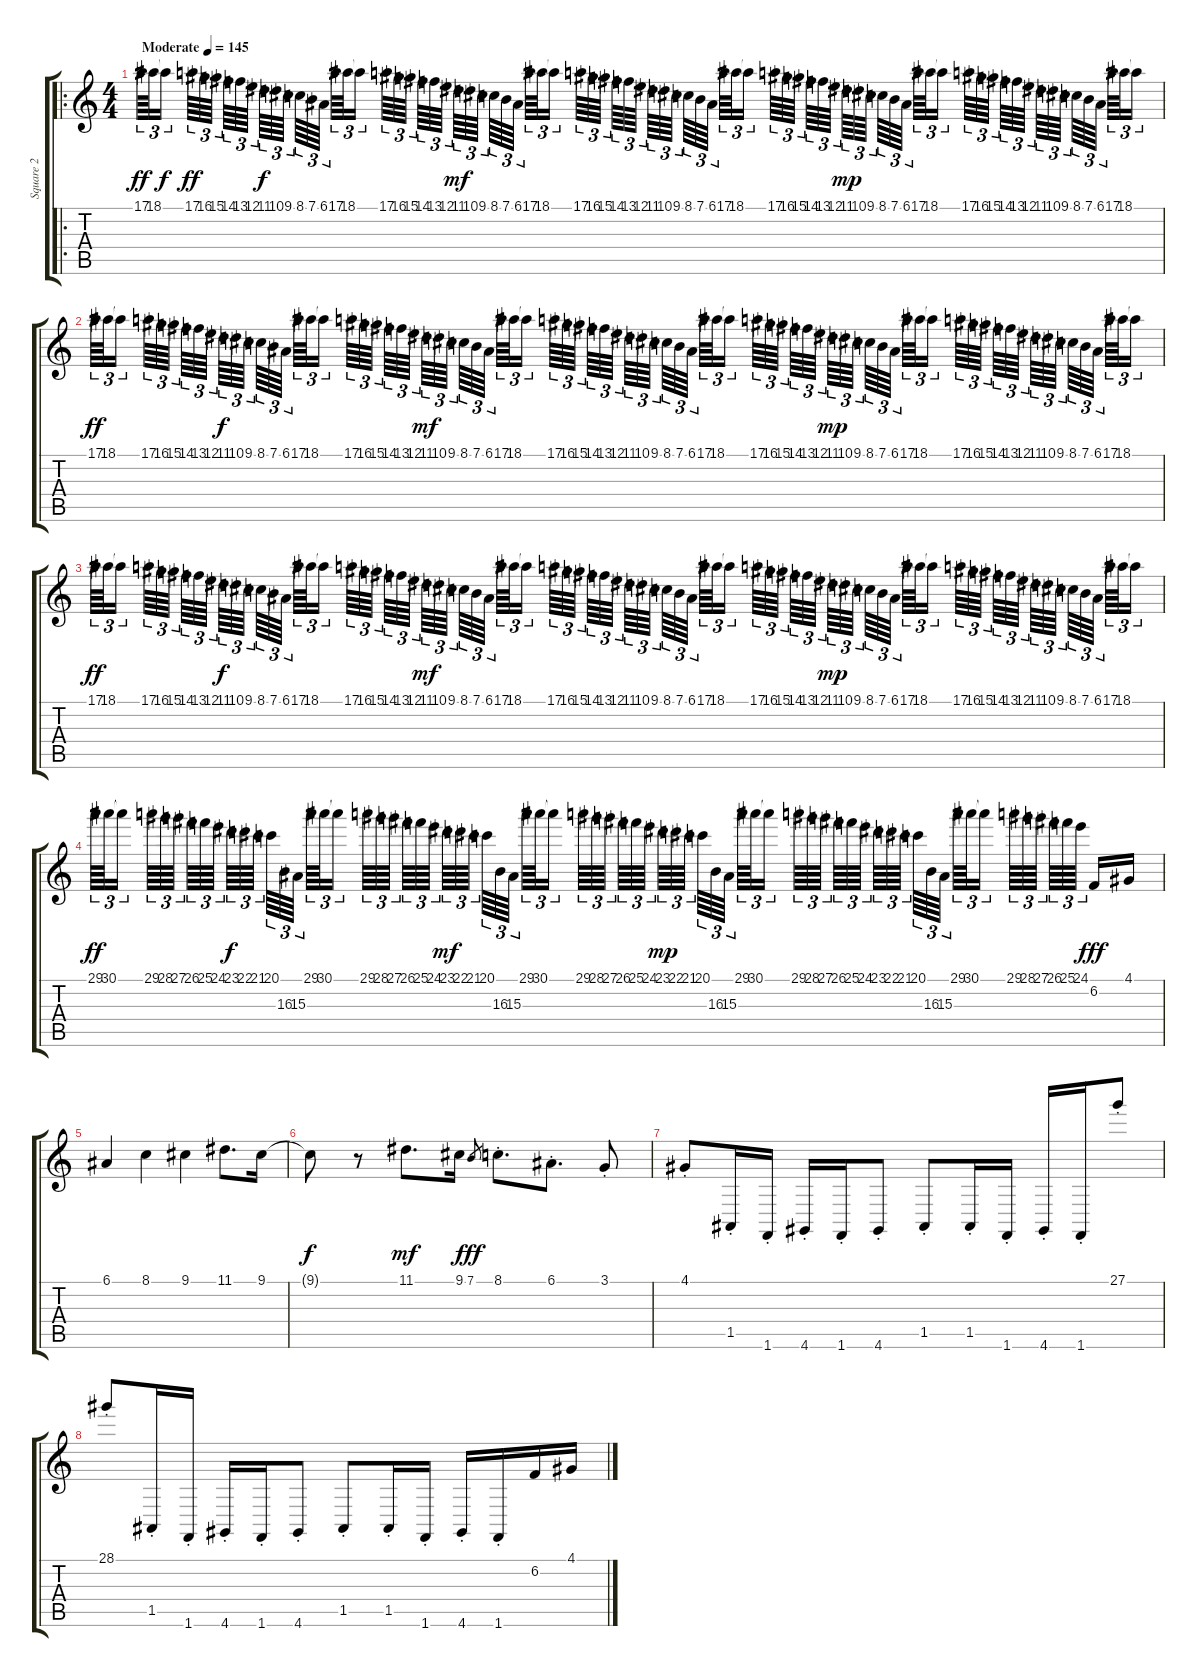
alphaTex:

\track ("Square 2" "Square 2") {instrument lead1square}
\staff {score tabs}
\tuning (E4 B3 G3 D3 A2 E2) {hide}
\ro
\ts (4 4)
\tempo (145 "Moderate")
\clef g2
\ks c
17.1.64{tu (3 2) dy ff instrument lead1square} 18.1.64{tu (3 2)} 18.1{t}.16{tu (3 2) dy f beam splitsecondary} 17.1.64{tu (3 2) dy ff} 16.1.64{tu (3 2)} 15.1.64{tu (3 2) beam splitsecondary} 14.1.64{tu (3 2)} 13.1.64{tu (3 2)} 12.1.64{tu (3 2) beam splitsecondary} 11.1.64{tu (3 2) dy f} 10.1.64{tu (3 2)} 9.1.64{tu (3 2) beam splitsecondary} 8.1.64{tu (3 2)} 7.1.64{tu (3 2)} 6.1.64{tu (3 2) beam splitsecondary} 17.1.64{tu (3 2)} 18.1.64{tu (3 2)} 18.1{t}.16{tu (3 2)} 17.1.64{tu (3 2)} 16.1.64{tu (3 2)} 15.1.64{tu (3 2) beam splitsecondary} 14.1.64{tu (3 2)} 13.1.64{tu (3 2)} 12.1.64{tu (3 2) beam splitsecondary} 11.1.64{tu (3 2) dy mf} 10.1.64{tu (3 2)} 9.1.64{tu (3 2) beam splitsecondary} 8.1.64{tu (3 2)} 7.1.64{tu (3 2)} 6.1.64{tu (3 2) beam splitsecondary} 17.1.64{tu (3 2)} 18.1.64{tu (3 2)} 18.1{t}.16{tu (3 2) beam splitsecondary} 17.1.64{tu (3 2)} 16.1.64{tu (3 2)} 15.1.64{tu (3 2) beam splitsecondary} 14.1.64{tu (3 2)} 13.1.64{tu (3 2)} 12.1.64{tu (3 2)} 11.1.64{tu (3 2)} 10.1.64{tu (3 2)} 9.1.64{tu (3 2) beam splitsecondary} 8.1.64{tu (3 2)} 7.1.64{tu (3 2)} 6.1.64{tu (3 2) beam splitsecondary} 17.1.64{tu (3 2)} 18.1.64{tu (3 2)} 18.1{t}.16{tu (3 2) beam splitsecondary} 17.1.64{tu (3 2)} 16.1.64{tu (3 2)} 15.1.64{tu (3 2) beam splitsecondary} 14.1.64{tu (3 2)} 13.1.64{tu (3 2)} 12.1.64{tu (3 2) beam splitsecondary} 11.1.64{tu (3 2) dy mp} 10.1.64{tu (3 2)} 9.1.64{tu (3 2) beam splitsecondary} 8.1.64{tu (3 2)} 7.1.64{tu (3 2)} 6.1.64{tu (3 2)} 17.1.64{tu (3 2)} 18.1.64{tu (3 2)} 18.1{t}.16{tu (3 2) beam splitsecondary} 17.1.64{tu (3 2)} 16.1.64{tu (3 2)} 15.1.64{tu (3 2) beam splitsecondary} 14.1.64{tu (3 2)} 13.1.64{tu (3 2)} 12.1.64{tu (3 2) beam splitsecondary} 11.1.64{tu (3 2)} 10.1.64{tu (3 2)} 9.1.64{tu (3 2) beam splitsecondary} 8.1.64{tu (3 2)} 7.1.64{tu (3 2)} 6.1.64{tu (3 2) beam splitsecondary} 17.1.64{tu (3 2)} 18.1.64{tu (3 2)} 18.1{t}.16{tu (3 2)} |
17.1.64{tu (3 2) dy ff} 18.1.64{tu (3 2)} 18.1{t}.16{tu (3 2) beam splitsecondary} 17.1.64{tu (3 2)} 16.1.64{tu (3 2)} 15.1.64{tu (3 2) beam splitsecondary} 14.1.64{tu (3 2)} 13.1.64{tu (3 2)} 12.1.64{tu (3 2) beam splitsecondary} 11.1.64{tu (3 2) dy f} 10.1.64{tu (3 2)} 9.1.64{tu (3 2) beam splitsecondary} 8.1.64{tu (3 2)} 7.1.64{tu (3 2)} 6.1.64{tu (3 2) beam splitsecondary} 17.1.64{tu (3 2)} 18.1.64{tu (3 2)} 18.1{t}.16{tu (3 2)} 17.1.64{tu (3 2)} 16.1.64{tu (3 2)} 15.1.64{tu (3 2) beam splitsecondary} 14.1.64{tu (3 2)} 13.1.64{tu (3 2)} 12.1.64{tu (3 2) beam splitsecondary} 11.1.64{tu (3 2) dy mf} 10.1.64{tu (3 2)} 9.1.64{tu (3 2) beam splitsecondary} 8.1.64{tu (3 2)} 7.1.64{tu (3 2)} 6.1.64{tu (3 2) beam splitsecondary} 17.1.64{tu (3 2)} 18.1.64{tu (3 2)} 18.1{t}.16{tu (3 2) beam splitsecondary} 17.1.64{tu (3 2)} 16.1.64{tu (3 2)} 15.1.64{tu (3 2) beam splitsecondary} 14.1.64{tu (3 2)} 13.1.64{tu (3 2)} 12.1.64{tu (3 2)} 11.1.64{tu (3 2)} 10.1.64{tu (3 2)} 9.1.64{tu (3 2) beam splitsecondary} 8.1.64{tu (3 2)} 7.1.64{tu (3 2)} 6.1.64{tu (3 2) beam splitsecondary} 17.1.64{tu (3 2)} 18.1.64{tu (3 2)} 18.1{t}.16{tu (3 2) beam splitsecondary} 17.1.64{tu (3 2)} 16.1.64{tu (3 2)} 15.1.64{tu (3 2) beam splitsecondary} 14.1.64{tu (3 2)} 13.1.64{tu (3 2)} 12.1.64{tu (3 2) beam splitsecondary} 11.1.64{tu (3 2) dy mp} 10.1.64{tu (3 2)} 9.1.64{tu (3 2) beam splitsecondary} 8.1.64{tu (3 2)} 7.1.64{tu (3 2)} 6.1.64{tu (3 2)} 17.1.64{tu (3 2)} 18.1.64{tu (3 2)} 18.1{t}.16{tu (3 2) beam splitsecondary} 17.1.64{tu (3 2)} 16.1.64{tu (3 2)} 15.1.64{tu (3 2) beam splitsecondary} 14.1.64{tu (3 2)} 13.1.64{tu (3 2)} 12.1.64{tu (3 2) beam splitsecondary} 11.1.64{tu (3 2)} 10.1.64{tu (3 2)} 9.1.64{tu (3 2) beam splitsecondary} 8.1.64{tu (3 2)} 7.1.64{tu (3 2)} 6.1.64{tu (3 2) beam splitsecondary} 17.1.64{tu (3 2)} 18.1.64{tu (3 2)} 18.1{t}.16{tu (3 2)} |
17.1.64{tu (3 2) dy ff} 18.1.64{tu (3 2)} 18.1{t}.16{tu (3 2) beam splitsecondary} 17.1.64{tu (3 2)} 16.1.64{tu (3 2)} 15.1.64{tu (3 2) beam splitsecondary} 14.1.64{tu (3 2)} 13.1.64{tu (3 2)} 12.1.64{tu (3 2) beam splitsecondary} 11.1.64{tu (3 2) dy f} 10.1.64{tu (3 2)} 9.1.64{tu (3 2) beam splitsecondary} 8.1.64{tu (3 2)} 7.1.64{tu (3 2)} 6.1.64{tu (3 2) beam splitsecondary} 17.1.64{tu (3 2)} 18.1.64{tu (3 2)} 18.1{t}.16{tu (3 2)} 17.1.64{tu (3 2)} 16.1.64{tu (3 2)} 15.1.64{tu (3 2) beam splitsecondary} 14.1.64{tu (3 2)} 13.1.64{tu (3 2)} 12.1.64{tu (3 2) beam splitsecondary} 11.1.64{tu (3 2) dy mf} 10.1.64{tu (3 2)} 9.1.64{tu (3 2) beam splitsecondary} 8.1.64{tu (3 2)} 7.1.64{tu (3 2)} 6.1.64{tu (3 2) beam splitsecondary} 17.1.64{tu (3 2)} 18.1.64{tu (3 2)} 18.1{t}.16{tu (3 2) beam splitsecondary} 17.1.64{tu (3 2)} 16.1.64{tu (3 2)} 15.1.64{tu (3 2) beam splitsecondary} 14.1.64{tu (3 2)} 13.1.64{tu (3 2)} 12.1.64{tu (3 2)} 11.1.64{tu (3 2)} 10.1.64{tu (3 2)} 9.1.64{tu (3 2) beam splitsecondary} 8.1.64{tu (3 2)} 7.1.64{tu (3 2)} 6.1.64{tu (3 2) beam splitsecondary} 17.1.64{tu (3 2)} 18.1.64{tu (3 2)} 18.1{t}.16{tu (3 2) beam splitsecondary} 17.1.64{tu (3 2)} 16.1.64{tu (3 2)} 15.1.64{tu (3 2) beam splitsecondary} 14.1.64{tu (3 2)} 13.1.64{tu (3 2)} 12.1.64{tu (3 2) beam splitsecondary} 11.1.64{tu (3 2) dy mp} 10.1.64{tu (3 2)} 9.1.64{tu (3 2) beam splitsecondary} 8.1.64{tu (3 2)} 7.1.64{tu (3 2)} 6.1.64{tu (3 2)} 17.1.64{tu (3 2)} 18.1.64{tu (3 2)} 18.1{t}.16{tu (3 2) beam splitsecondary} 17.1.64{tu (3 2)} 16.1.64{tu (3 2)} 15.1.64{tu (3 2) beam splitsecondary} 14.1.64{tu (3 2)} 13.1.64{tu (3 2)} 12.1.64{tu (3 2) beam splitsecondary} 11.1.64{tu (3 2)} 10.1.64{tu (3 2)} 9.1.64{tu (3 2) beam splitsecondary} 8.1.64{tu (3 2)} 7.1.64{tu (3 2)} 6.1.64{tu (3 2) beam splitsecondary} 17.1.64{tu (3 2)} 18.1.64{tu (3 2)} 18.1{t}.16{tu (3 2)} |
29.1.64{tu (3 2) dy ff} 30.1.64{tu (3 2)} 30.1{t}.16{tu (3 2) beam splitsecondary} 29.1.64{tu (3 2)} 28.1.64{tu (3 2)} 27.1.64{tu (3 2) beam splitsecondary} 26.1.64{tu (3 2)} 25.1.64{tu (3 2)} 24.1.64{tu (3 2) beam splitsecondary} 23.1.64{tu (3 2) dy f} 22.1.64{tu (3 2)} 21.1.64{tu (3 2) beam splitsecondary} 20.1.64{tu (3 2)} 16.3.64{tu (3 2)} 15.3.64{tu (3 2) beam splitsecondary} 29.1.64{tu (3 2)} 30.1.64{tu (3 2)} 30.1{t}.16{tu (3 2)} 29.1.64{tu (3 2)} 28.1.64{tu (3 2)} 27.1.64{tu (3 2) beam splitsecondary} 26.1.64{tu (3 2)} 25.1.64{tu (3 2)} 24.1.64{tu (3 2) beam splitsecondary} 23.1.64{tu (3 2) dy mf} 22.1.64{tu (3 2)} 21.1.64{tu (3 2) beam splitsecondary} 20.1.64{tu (3 2)} 16.3.64{tu (3 2)} 15.3.64{tu (3 2) beam splitsecondary} 29.1.64{tu (3 2)} 30.1.64{tu (3 2)} 30.1{t}.16{tu (3 2) beam splitsecondary} 29.1.64{tu (3 2)} 28.1.64{tu (3 2)} 27.1.64{tu (3 2) beam splitsecondary} 26.1.64{tu (3 2)} 25.1.64{tu (3 2)} 24.1.64{tu (3 2)} 23.1.64{tu (3 2) dy mp} 22.1.64{tu (3 2)} 21.1.64{tu (3 2) beam splitsecondary} 20.1.64{tu (3 2)} 16.3.64{tu (3 2)} 15.3.64{tu (3 2) beam splitsecondary} 29.1.64{tu (3 2)} 30.1.64{tu (3 2)} 30.1{t}.16{tu (3 2) beam splitsecondary} 29.1.64{tu (3 2)} 28.1.64{tu (3 2)} 27.1.64{tu (3 2) beam splitsecondary} 26.1.64{tu (3 2)} 25.1.64{tu (3 2)} 24.1.64{tu (3 2) beam splitsecondary} 23.1.64{tu (3 2)} 22.1.64{tu (3 2)} 21.1.64{tu (3 2) beam splitsecondary} 20.1.64{tu (3 2)} 16.3.64{tu (3 2)} 15.3.64{tu (3 2)} 29.1.64{tu (3 2)} 30.1.64{tu (3 2)} 30.1{t}.16{tu (3 2) beam splitsecondary} 29.1.64{tu (3 2)} 28.1.64{tu (3 2)} 27.1.64{tu (3 2) beam splitsecondary} 26.1.64{tu (3 2)} 25.1.64{tu (3 2)} 24.1.64{tu (3 2) beam splitsecondary} 6.2.16{dy fff} 4.1.16 |
6.1.4 8.1.4 9.1.4 11.1.8{d} 9.1.16 |
9.1{t}.8{dy f} r.8 11.1.8{d dy mf} 9.1.16 7.1.8{gr dy fff} 8.1{st}.8{d} 6.1{st}.8{d} 3.1{st}.8 |
4.1{st}.8 1.5{st}.16 1.6{st}.16 4.6{st}.16 1.6{st}.16 4.6{st}.8 1.5{st}.8 1.5{st}.16 1.6{st}.16 4.6{st}.16 1.6{st}.16 27.1{st}.8 |
28.1{st}.8 1.5{st}.16 1.6{st}.16 4.6{st}.16 1.6{st}.16 4.6{st}.8 1.5{st}.8 1.5{st}.16 1.6{st}.16 4.6{st}.16 1.6{st}.16 6.2.16 4.1.16
